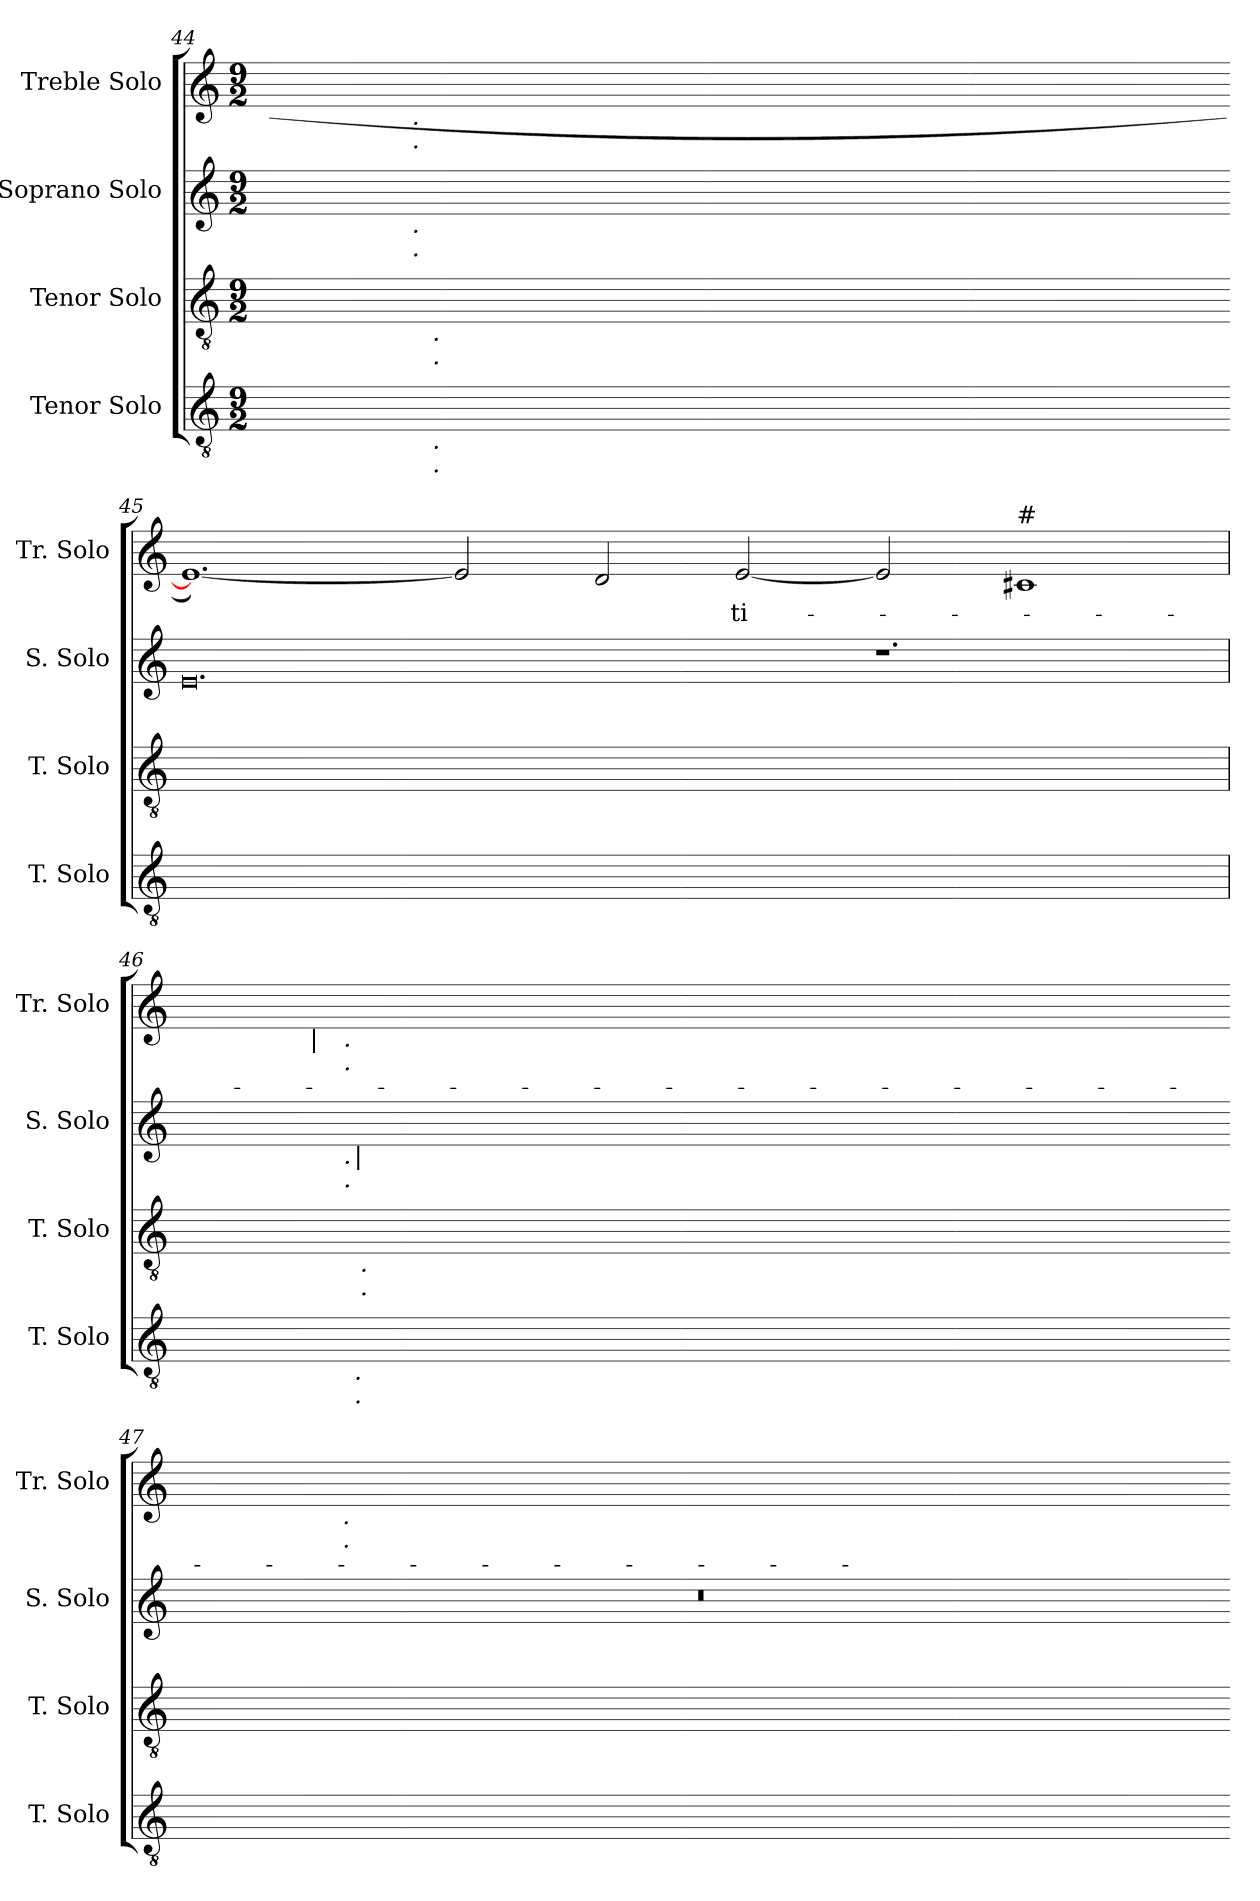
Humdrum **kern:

**kern	**kern	**kern	**text	**kern	**text
*part4	*part3	*part2	*part2	*part1	*part1
*staff4	*staff3	*staff2	*staff2	*staff1	*staff1
*I"Tenor Solo	*I"Tenor Solo	*I"Soprano Solo	*	*I"Treble Solo	*
*I'T. Solo	*I'T. Solo	*I'S. Solo	*	*I'Tr. Solo	*
*clefGv2	*clefGv2	*clefG2	*	*clefG2	*
*ITrd7c12	*ITrd7c12	*	*	*	*
*k[]	*k[]	*k[]	*	*k[]	*
*C:	*C:	*C:	*	*C:	*
*M9/2	*M9/2	*M9/2	*	*M9/2	*
=44	=44	=44	=44	=44	=44
!	!	!	!	!	!LO:LY:b:color=#000000
*^	*^	*^	*	*^	*
[<0.EEiyy	4ryy	[<0.GGiyy	4ryy	[<0.giyy	4ryy	.	([<0.eiyy	4ryy	-su-
.	8ryy	.	8ryy	.	8ryy	.	.	8ryy	.
.	16ryy	.	16ryy	.	16ryy	.	.	16ryy	.
.	64ryy	.	64ryy	.	1024ryy	.	.	1024ryy	.
!	!	!	!	!	!	!	!	!LO:TX:b:i:t=.	!
!	!	!	!	!	!	!	!	!LO:TX:b:i:t=.	!
!	!	!	!	!	!LO:TX:b:i:t=.	!	!	!	!
!	!	!	!	!	!LO:TX:b:i:t=.	!	!	!	!
.	.	.	.	.	1ryy	.	.	1ryy	.
.	256..ryy	.	256..ryy	.	.	.	.	.	.
!	!	!	!LO:TX:b:i:t=.	!	!	!	!	!	!
!	!	!	!LO:TX:b:i:t=.	!	!	!	!	!	!
!	!LO:TX:b:i:t=.	!	!	!	!	!	!	!	!
!	!LO:TX:b:i:t=.	!	!	!	!	!	!	!	!
.	1ryy	.	1ryy	.	.	.	.	.	.
.	.	.	.	.	1ryy	.	.	1ryy	.
.	1ryy	.	1ryy	.	.	.	.	.	.
.	.	.	.	.	1ryy	.	.	1ryy	.
.	1ryy	.	1ryy	.	.	.	.	.	.
1.EEiyy_<	.	1.GGiyy_<	.	1.giyy]	.	.	1.eiyy_<	.	.
.	.	.	.	.	1ryy	.	.	1ryy	.
.	1ryy	.	1ryy	.	.	.	.	.	.
.	.	.	.	.	32ryy	.	.	32ryy	.
.	32ryy	.	32ryy	.	.	.	.	.	.
.	.	.	.	.	64ryy	.	.	64ryy	.
.	.	.	.	.	128...ryy	.	.	128...ryy	.
.	128ryy	.	128ryy	.	.	.	.	.	.
.	1024ryy	.	1024ryy	.	.	.	.	.	.
*v	*v	*	*	*v	*v	*	*v	*v	*
*	*v	*v	*	*	*	*
=45-	=45-	=45-	=45-	=45-	=45-
0.EEiyy_<	0.GGiyy_<	0.ei	.	1.ei_<)	.
.	.	.	.	2ei/]	.
.	.	.	.	2di/	.
!	!	!	!	!	!LO:LY:b:color=#000000
.	.	.	.	[<2ei/	-ti-
1.EEiyy]	1.GGiyy]	1.r	.	2ei/]	.
!	!	!	!	!LO:TX:a:t=#	!
.	.	.	.	1c#i	.
!!LO:LB:g=z
=46	=46	=46	=46	=46	=46
!	!	!	!LO:LY:b:color=#000000	!	!
!	!	!	!	!	!LO:LY:b:color=#000000
*^	*^	*^	*	*^	*
*	*	*	*	*	*^	*	*	*^	*
[<0.DDiyy	4ryy	[<0.AAiyy	4ryy	[<0.aiyy	4ryy	4ryy	-ne	([<0.diyy	4ryy	4ryy	-e.
.	8ryy	.	8ryy	.	8ryy	8ryy	.	.	16ryy	8ryy	.
.	.	.	.	.	.	.	.	.	32ryy	.	.
.	.	.	.	.	.	.	.	.	128...ryy	.	.
!	!	!	!	!	!	!	!	!	!LO:TX:b:i:t=|	!	!
.	.	.	.	.	.	.	.	.	1ryy	.	.
.	32ryy	.	32ryy	.	64ryy	32ryy	.	.	.	64ryy	.
.	.	.	.	.	256..ryy	.	.	.	.	256..ryy	.
!	!	!	!	!	!	!	!	!	!	!LO:TX:b:i:t=.	!
!	!	!	!	!	!	!	!	!	!	!LO:TX:b:i:t=.	!
!	!	!	!	!	!LO:TX:b:i:t=.	!	!	!	!	!	!
!	!	!	!	!	!LO:TX:b:i:t=.	!	!	!	!	!	!
.	.	.	.	.	1ryy	.	.	.	.	1ryy	.
.	1024ryy	.	256.ryy	.	.	1024ryy	.	.	.	.	.
!	!	!	!	!	!	!LO:TX:b:i:t=|	!	!	!	!	!
!	!LO:TX:b:i:t=.	!	!	!	!	!	!	!	!	!	!
!	!LO:TX:b:i:t=.	!	!	!	!	!	!	!	!	!	!
.	1ryy	.	.	.	.	1ryy	.	.	.	.	.
!	!	!	!LO:TX:b:i:t=.	!	!	!	!	!	!	!	!
!	!	!	!LO:TX:b:i:t=.	!	!	!	!	!	!	!	!
.	.	.	1ryy	.	.	.	.	.	.	.	.
.	.	.	.	.	.	.	.	.	1ryy	.	.
.	.	.	.	.	1ryy	.	.	.	.	1ryy	.
.	1ryy	.	.	.	.	1ryy	.	.	.	.	.
.	.	.	1ryy	.	.	.	.	.	.	.	.
.	.	.	.	.	.	.	.	.	1ryy	.	.
.	.	.	.	.	1ryy	.	.	.	.	1ryy	.
.	1ryy	.	.	.	.	1ryy	.	.	.	.	.
.	.	.	1ryy	.	.	.	.	.	.	.	.
1.DDiyy_<	.	1.AAiyy_<	.	1.aiyy]	.	.	.	1.diyy_<	.	.	.
.	.	.	.	.	.	.	.	.	1ryy	.	.
.	.	.	.	.	1ryy	.	.	.	.	1ryy	.
.	1ryy	.	.	.	.	1ryy	.	.	.	.	.
.	.	.	1ryy	.	.	.	.	.	.	.	.
.	.	.	.	.	.	.	.	.	8ryy	.	.
.	.	.	.	.	16ryy	.	.	.	.	16ryy	.
.	16ryy	.	.	.	.	16ryy	.	.	.	.	.
.	.	.	16ryy	.	.	.	.	.	.	.	.
.	.	.	.	.	32ryy	.	.	.	.	32ryy	.
.	64ryy	.	.	.	.	64ryy	.	.	.	.	.
.	.	.	64ryy	.	.	.	.	.	.	.	.
.	.	.	.	.	.	.	.	.	64ryy	.	.
.	128...ryy	.	.	.	.	128...ryy	.	.	.	.	.
.	.	.	128ryy	.	.	.	.	.	.	.	.
.	.	.	.	.	128ryy	.	.	.	.	128ryy	.
.	.	.	512ryy	.	.	.	.	.	.	.	.
.	.	.	.	.	1024ryy	.	.	.	1024ryy	1024ryy	.
=47-	=47-	=47-	=47-	=47-	=47-	=47-	=47-	=47-	=47-	=47-	=47-
!	!	!	!	!LO:N:vis=1	!	!	!	!	!	!	!
*v	*v	*	*	*v	*v	*v	*	*	*v	*v	*
*	*v	*v	*	*	*	*	*
0.DDiyy_<	0.AAiyy_<	2%9r	.	0.diyy_<)	4ryy	.
.	.	.	.	.	8ryy	.
.	.	.	.	.	64..ryy	.
!	!	!	!	!	!LO:TX:b:i:t=.	!
!	!	!	!	!	!LO:TX:b:i:t=.	!
.	.	.	.	.	1ryy	.
.	.	.	.	.	1ryy	.
.	.	.	.	.	1ryy	.
1.DDiyy_<	1.AAiyy_<	.	.	1.diyy]	.	.
.	.	.	.	.	1ryy	.
.	.	.	.	.	16ryy	.
.	.	.	.	.	32ryy	.
.	.	.	.	.	256ryy	.
*	*	*	*	*v	*v	*
=-	=-	=-	=-	=-	=-
*-	*-	*-	*-	*-	*-
